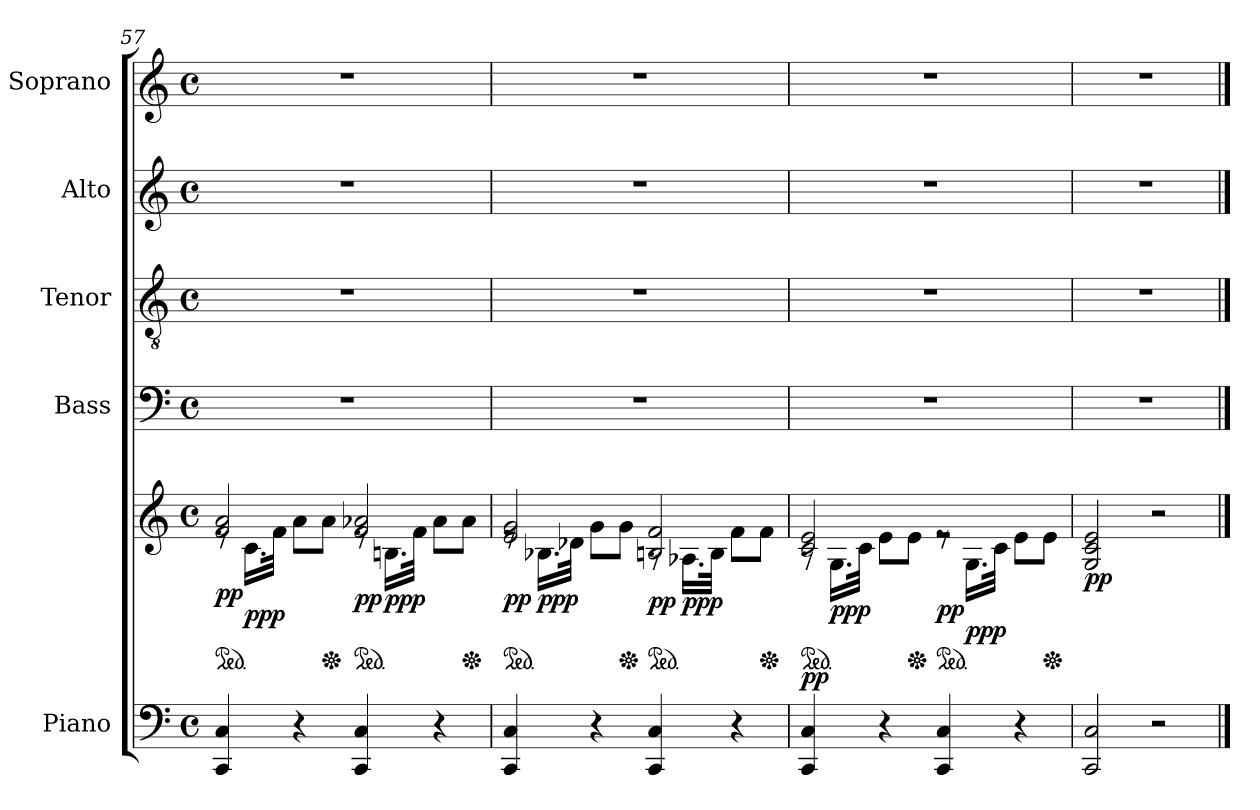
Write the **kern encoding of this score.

**kern	**kern	**dynam	**kern	**kern	**kern	**kern
*part5	*part5	*part5	*part4	*part3	*part2	*part1
*staff6	*staff5	*staff5/6	*staff4	*staff3	*staff2	*staff1
*I"Piano	*	*	*I"Bass	*I"Tenor	*I"Alto	*I"Soprano
*I'Pno.	*	*	*I'B.	*I'T.	*I'A.	*I'S.
!!LO:LB:g=z
*clefF4	*clefG2	*	*clefF4	*clefGv2	*clefG2	*clefG2
*k[]	*k[]	*	*k[]	*k[]	*k[]	*k[]
*M4/4	*M4/4	*	*M4/4	*M4/4	*M4/4	*M4/4
*met(c)	*met(c)	*	*met(c)	*met(c)	*met(c)	*met(c)
*	*ped	*	*	*	*	*
=57	=57	=57	=57	=57	=57	=57
*	*^	*	*	*	*	*
!	!	!	!LO:DY:b	!	!	!	!
4CC/ 4C/	2f/ 2a/	8re	pp	1r	1r	1r	1r
!	!	!	!LO:DY:b	!	!	!	!
.	.	16.c\LL	ppp	.	.	.	.
.	.	32f\JJk	.	.	.	.	.
4r	.	8a\L	.	.	.	.	.
*	*Xped	*	*	*	*	*	*
.	.	8a\J	.	.	.	.	.
*	*ped	*	*	*	*	*	*
!	!	!	!LO:DY:b	!	!	!	!
4CC/ 4C/	2f/ 2a-X/	8re	pp	.	.	.	.
!	!	!	!LO:DY:b	!	!	!	!
.	.	16.Bn\LL	ppp	.	.	.	.
.	.	32f\JJk	.	.	.	.	.
4r	.	8a-\L	.	.	.	.	.
*	*Xped	*	*	*	*	*	*
.	.	8a-\J	.	.	.	.	.
=58	=58	=58	=58	=58	=58	=58	=58
*	*ped	*	*	*	*	*	*
*	*	*	*	*	*	*	*MM112
!	!	!	!LO:DY:b	!	!	!	!
4CC/ 4C/	2e/ 2g/	8re	pp	1r	1r	1r	1r
!	!	!	!LO:DY:b	!	!	!	!
.	.	16.B-X\LL	ppp	.	.	.	.
.	.	32d-X\JJk	.	.	.	.	.
4r	.	8g\L	.	.	.	.	.
*	*Xped	*	*	*	*	*	*
.	.	8g\J	.	.	.	.	.
*	*ped	*	*	*	*	*	*
!	!	!	!LO:DY:b	!	!	!	!
4CC/ 4C/	2Bn/ 2f/	8rA	pp	.	.	.	.
!	!	!	!LO:DY:b	!	!	!	!
.	.	16.A-X\LL	ppp	.	.	.	.
.	.	32B\JJk	.	.	.	.	.
4r	.	8f\L	.	.	.	.	.
*	*Xped	*	*	*	*	*	*
.	.	8f\J	.	.	.	.	.
=59	=59	=59	=59	=59	=59	=59	=59
*	*ped	*	*	*	*	*	*
*	*	*	*	*	*	*	*MM106
!	!	!	!LO:DY:a=2	!	!	!	!
*	*	*	*	*	*	*	*^
4CC/ 4C/	2c/ 2e/	8rA	pp	1r	1r	1r	1r	2ryy
!	!	!	!LO:DY:b	!	!	!	!	!
.	.	16.G\LL	ppp	.	.	.	.	.
.	.	32c\JJk	.	.	.	.	.	.
4r	.	8e\L	.	.	.	.	.	.
*	*Xped	*	*	*	*	*	*	*
.	.	8e\J	.	.	.	.	.	.
*	*ped	*	*	*	*	*	*	*
*	*	*	*	*	*	*	*MM100	*
!	!	!	!LO:DY:b	!	!	!	!	!
4CC/ 4C/	2re	8re	pp	.	.	.	.	2ryy
!	!	!	!LO:DY:b	!	!	!	!	!
.	.	16.G\LL	ppp	.	.	.	.	.
.	.	32c\JJk	.	.	.	.	.	.
4r	.	8e\L	.	.	.	.	.	.
*	*Xped	*	*	*	*	*	*	*
.	.	8e\J	.	.	.	.	.	.
*	*v	*v	*	*	*	*	*v	*v
=60	=60	=60	=60	=60	=60	=60
*	*	*	*	*	*	*MM80
*	*^	*	*	*	*	*^
!	!	!	!LO:DY:b	!	!	!	!	!
*	*v	*v	*	*	*	*	*v	*v
2CC/ 2C/	2G/ 2c/ 2e/	pp	1r	1r	1r	1r
2r	2r	.	.	.	.	.
==	==	==	==	==	==	==
*-	*-	*-	*-	*-	*-	*-
